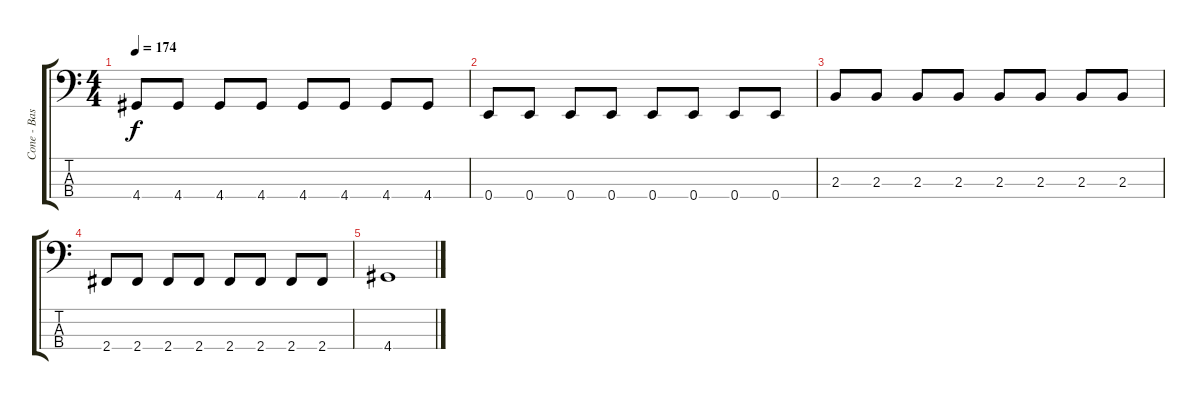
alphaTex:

\track ("Cone - Bass" "Cone - Bas") {instrument electricbasspick}
\staff {score tabs}
\tuning (G2 D2 A1 E1) {hide}
\ts (4 4)
\tempo 174
\clef f4
\ks c
4.4.8{dy f} 4.4.8 4.4.8 4.4.8 4.4.8 4.4.8 4.4.8 4.4.8 |
0.4.8 0.4.8 0.4.8 0.4.8 0.4.8 0.4.8 0.4.8 0.4.8 |
2.3.8 2.3.8 2.3.8 2.3.8 2.3.8 2.3.8 2.3.8 2.3.8 |
2.4.8 2.4.8 2.4.8 2.4.8 2.4.8 2.4.8 2.4.8 2.4.8 |
4.4.1
